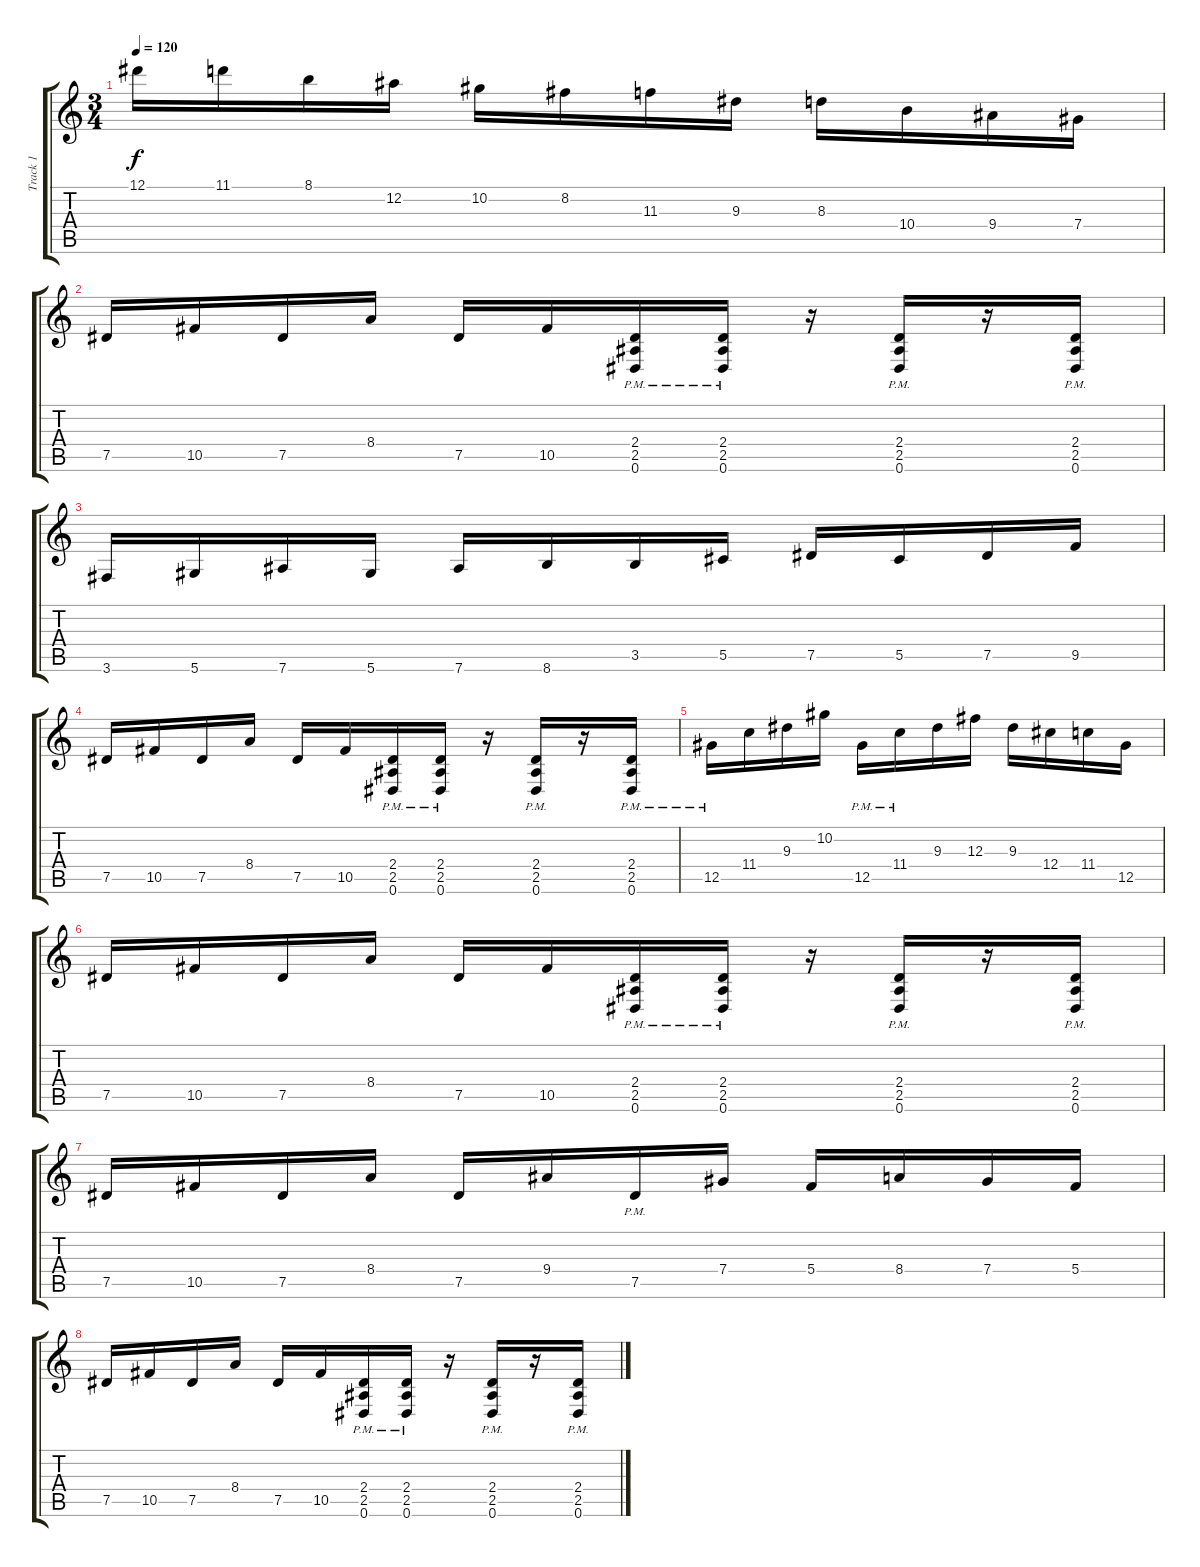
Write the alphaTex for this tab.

\track ("Track 1" "Track 1") {instrument overdrivenguitar}
\staff {score tabs}
\tuning (Eb4 Bb3 Gb3 Db3 Ab2 Eb2) {hide}
\ts (3 4)
\tempo 120
\clef g2
\ks c
12.1.16{dy f} 11.1.16 8.1.16 12.2.16 10.2.16 8.2.16 11.3.16 9.3.16 8.3.16 10.4.16 9.4.16 7.4.16 |
7.5.16 10.5.16 7.5.16 8.4.16 7.5.16 10.5.16 (2.4{pm} 2.5{pm} 0.6{pm}).16 (2.4{pm} 2.5{pm} 0.6{pm}).16 r.16 (2.4{pm} 2.5{pm} 0.6{pm}).16 r.16 (2.4{pm} 2.5{pm} 0.6{pm}).16 |
3.6.16 5.6.16 7.6.16 5.6.16 7.6.16 8.6.16 3.5.16 5.5.16 7.5.16 5.5.16 7.5.16 9.5.16 |
7.5.16 10.5.16 7.5.16 8.4.16 7.5.16 10.5.16 (2.4{pm} 2.5{pm} 0.6{pm}).16 (2.4{pm} 2.5{pm} 0.6{pm}).16 r.16 (2.4{pm} 2.5{pm} 0.6{pm}).16 r.16 (2.4{pm} 2.5{pm} 0.6{pm}).16 |
12.5{pm}.16 11.4.16 9.3.16 10.2.16 12.5{pm}.16 11.4{pm}.16 9.3.16 12.3.16 9.3.16 12.4.16 11.4.16 12.5.16 |
7.5.16 10.5.16 7.5.16 8.4.16 7.5.16 10.5.16 (2.4{pm} 2.5{pm} 0.6{pm}).16 (2.4{pm} 2.5{pm} 0.6{pm}).16 r.16 (2.4{pm} 2.5{pm} 0.6{pm}).16 r.16 (2.4{pm} 2.5{pm} 0.6{pm}).16 |
7.5.16 10.5.16 7.5.16 8.4.16 7.5.16 9.4.16 7.5{pm}.16 7.4.16 5.4.16 8.4.16 7.4.16 5.4.16 |
7.5.16 10.5.16 7.5.16 8.4.16 7.5.16 10.5.16 (2.4{pm} 2.5{pm} 0.6{pm}).16 (2.4{pm} 2.5{pm} 0.6{pm}).16 r.16 (2.4{pm} 2.5{pm} 0.6{pm}).16 r.16 (2.4{pm} 2.5{pm} 0.6{pm}).16
